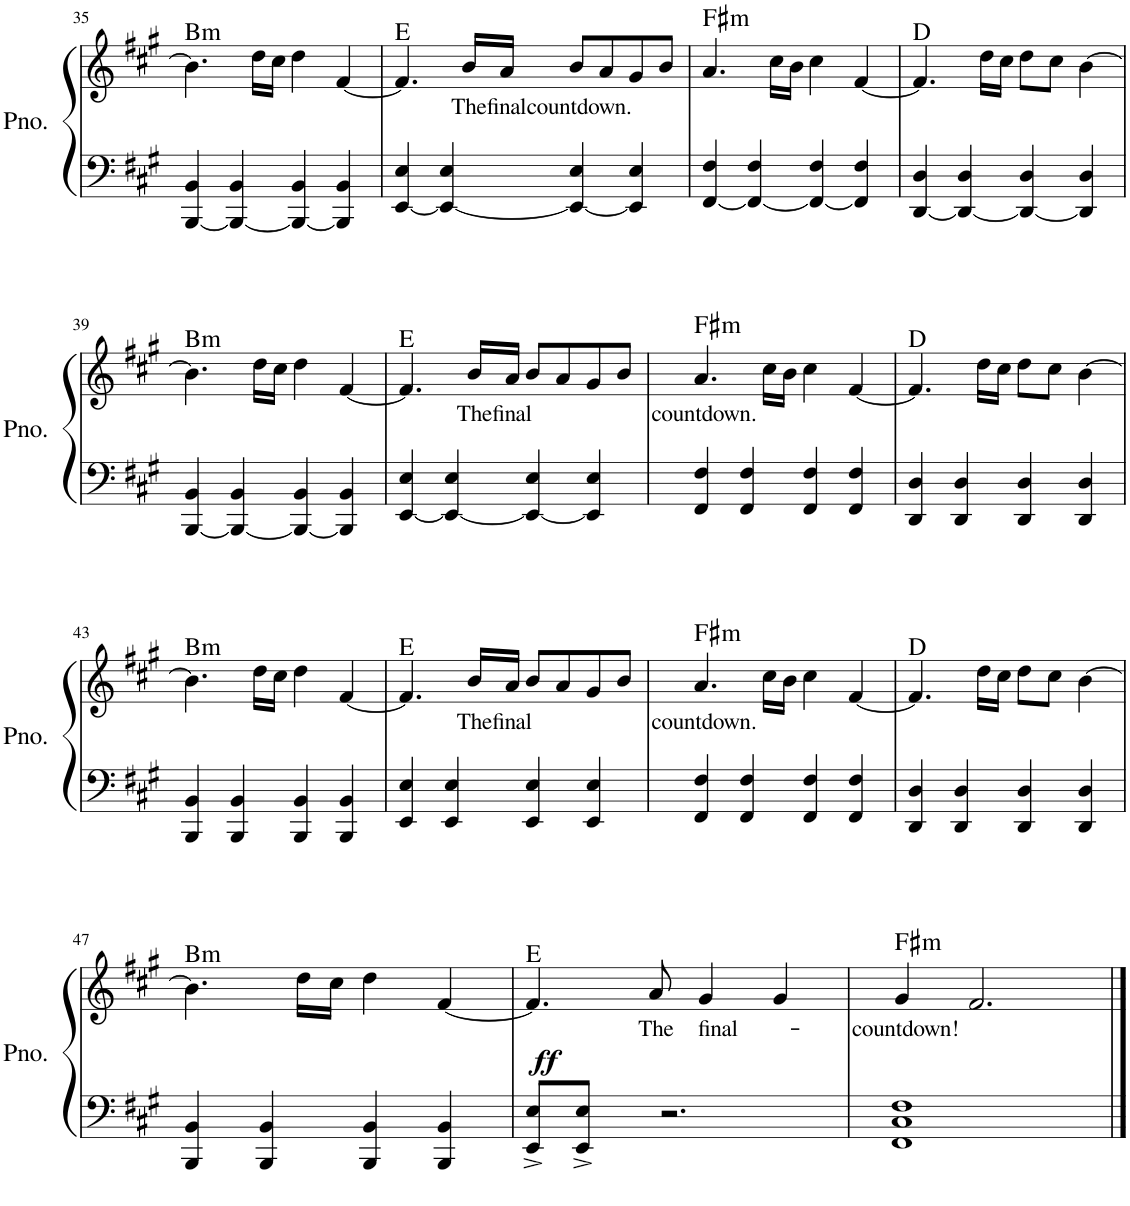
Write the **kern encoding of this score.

**kern	**kern	**text	**dynam	**harte
*part1	*part1	*part1	*part1	*part1
*staff2	*staff1	*staff1	*staff1/2	*
*I"Piano	*	*	*	*
*I'Pno.	*	*	*	*
!!LO:PB:g=z
*clefF4	*clefG2	*	*	*
*k[f#c#g#]	*k[f#c#g#]	*	*	*
*M4/4	*M4/4	*	*	*
=35	=35	=35	=35	=35
!	!	!	!	!LO:H:kt=m
[4BBB/ 4BB/	4.b\]	.	.	B:min
4BBB/_ 4BB/	.	.	.	.
.	16dd\LL	.	.	.
.	16cc#\JJ	.	.	.
4BBB/_ 4BB/	4dd\	.	.	.
4BBB/] 4BB/	[4f#/	.	.	.
=36	=36	=36	=36	=36
[4EE/ 4E/	4.f#/]	.	.	E:maj
4EE/_ 4E/	.	.	.	.
!	!	!LO:LY:b	!	!
.	16b/LL	The	.	.
!	!	!LO:LY:b	!	!
.	16a/JJ	final	.	.
!	!	!LO:LY:b	!	!
4EE/_ 4E/	8b/L	countdown.	.	.
.	8a/	.	.	.
4EE/] 4E/	8g#/	.	.	.
.	8b/J	.	.	.
=37	=37	=37	=37	=37
!	!	!	!	!LO:H:kt=m
[4FF#/ 4F#/	4.a/	.	.	F#:min
4FF#/_ 4F#/	.	.	.	.
.	16cc#\LL	.	.	.
.	16b\JJ	.	.	.
4FF#/_ 4F#/	4cc#\	.	.	.
4FF#/] 4F#/	[4f#/	.	.	.
=38	=38	=38	=38	=38
[4DD/ 4D/	4.f#/]	.	.	D:maj
4DD/_ 4D/	.	.	.	.
.	16dd\LL	.	.	.
.	16cc#\JJ	.	.	.
4DD/_ 4D/	8dd\L	.	.	.
.	8cc#\J	.	.	.
4DD/] 4D/	[4b\	.	.	.
!!LO:LB:g=z
=39	=39	=39	=39	=39
!	!	!	!	!LO:H:kt=m
[4BBB/ 4BB/	4.b\]	.	.	B:min
4BBB/_ 4BB/	.	.	.	.
.	16dd\LL	.	.	.
.	16cc#\JJ	.	.	.
4BBB/_ 4BB/	4dd\	.	.	.
4BBB/] 4BB/	[4f#/	.	.	.
=40	=40	=40	=40	=40
[4EE/ 4E/	4.f#/]	.	.	E:maj
4EE/_ 4E/	.	.	.	.
!	!	!LO:LY:b	!	!
.	16b/LL	The	.	.
!	!	!LO:LY:b	!	!
.	16a/JJ	final	.	.
4EE/_ 4E/	8b/L	.	.	.
.	8a/	.	.	.
4EE/] 4E/	8g#/	.	.	.
.	8b/J	.	.	.
=41	=41	=41	=41	=41
!	!	!LO:LY:b	!	!LO:H:kt=m
4FF#/ 4F#/	4.a/	countdown.	.	F#:min
4FF#/ 4F#/	.	.	.	.
.	16cc#\LL	.	.	.
.	16b\JJ	.	.	.
4FF#/ 4F#/	4cc#\	.	.	.
4FF#/ 4F#/	[4f#/	.	.	.
=42	=42	=42	=42	=42
4DD/ 4D/	4.f#/]	.	.	D:maj
4DD/ 4D/	.	.	.	.
.	16dd\LL	.	.	.
.	16cc#\JJ	.	.	.
4DD/ 4D/	8dd\L	.	.	.
.	8cc#\J	.	.	.
4DD/ 4D/	[4b\	.	.	.
!!LO:LB:g=z
=43	=43	=43	=43	=43
!	!	!	!	!LO:H:kt=m
4BBB/ 4BB/	4.b\]	.	.	B:min
4BBB/ 4BB/	.	.	.	.
.	16dd\LL	.	.	.
.	16cc#\JJ	.	.	.
4BBB/ 4BB/	4dd\	.	.	.
4BBB/ 4BB/	[4f#/	.	.	.
=44	=44	=44	=44	=44
4EE/ 4E/	4.f#/]	.	.	E:maj
4EE/ 4E/	.	.	.	.
!	!	!LO:LY:b	!	!
.	16b/LL	The	.	.
!	!	!LO:LY:b	!	!
.	16a/JJ	final	.	.
4EE/ 4E/	8b/L	.	.	.
.	8a/	.	.	.
4EE/ 4E/	8g#/	.	.	.
.	8b/J	.	.	.
=45	=45	=45	=45	=45
!	!	!LO:LY:b	!	!LO:H:kt=m
4FF#/ 4F#/	4.a/	countdown.	.	F#:min
4FF#/ 4F#/	.	.	.	.
.	16cc#\LL	.	.	.
.	16b\JJ	.	.	.
4FF#/ 4F#/	4cc#\	.	.	.
4FF#/ 4F#/	[4f#/	.	.	.
=46	=46	=46	=46	=46
4DD/ 4D/	4.f#/]	.	.	D:maj
4DD/ 4D/	.	.	.	.
.	16dd\LL	.	.	.
.	16cc#\JJ	.	.	.
4DD/ 4D/	8dd\L	.	.	.
.	8cc#\J	.	.	.
4DD/ 4D/	[4b\	.	.	.
!!LO:LB:g=z
=47	=47	=47	=47	=47
!	!	!	!	!LO:H:kt=m
4BBB/ 4BB/	4.b\]	.	.	B:min
4BBB/ 4BB/	.	.	.	.
.	16dd\LL	.	.	.
.	16cc#\JJ	.	.	.
4BBB/ 4BB/	4dd\	.	.	.
4BBB/ 4BB/	[4f#/	.	.	.
=48	=48	=48	=48	=48
!	!	!	!LO:DY:b	!
8EE/^ 8E/^L	4.f#/]	.	ff	E:maj
8EE/^ 8E/^J	.	.	.	.
2.r	.	.	.	.
!	!	!LO:LY:b	!	!
.	8a/	The	.	.
!	!	!LO:LY:b	!	!
.	4g#/	final-	.	.
.	4g#/	.	.	.
=49	=49	=49	=49	=49
!	!	!LO:LY:b	!	!LO:H:kt=m
1FF# 1C# 1F#	4g#/	countdown!	.	F#:min
.	2.f#/	.	.	.
==	==	==	==	==
*-	*-	*-	*-	*-
